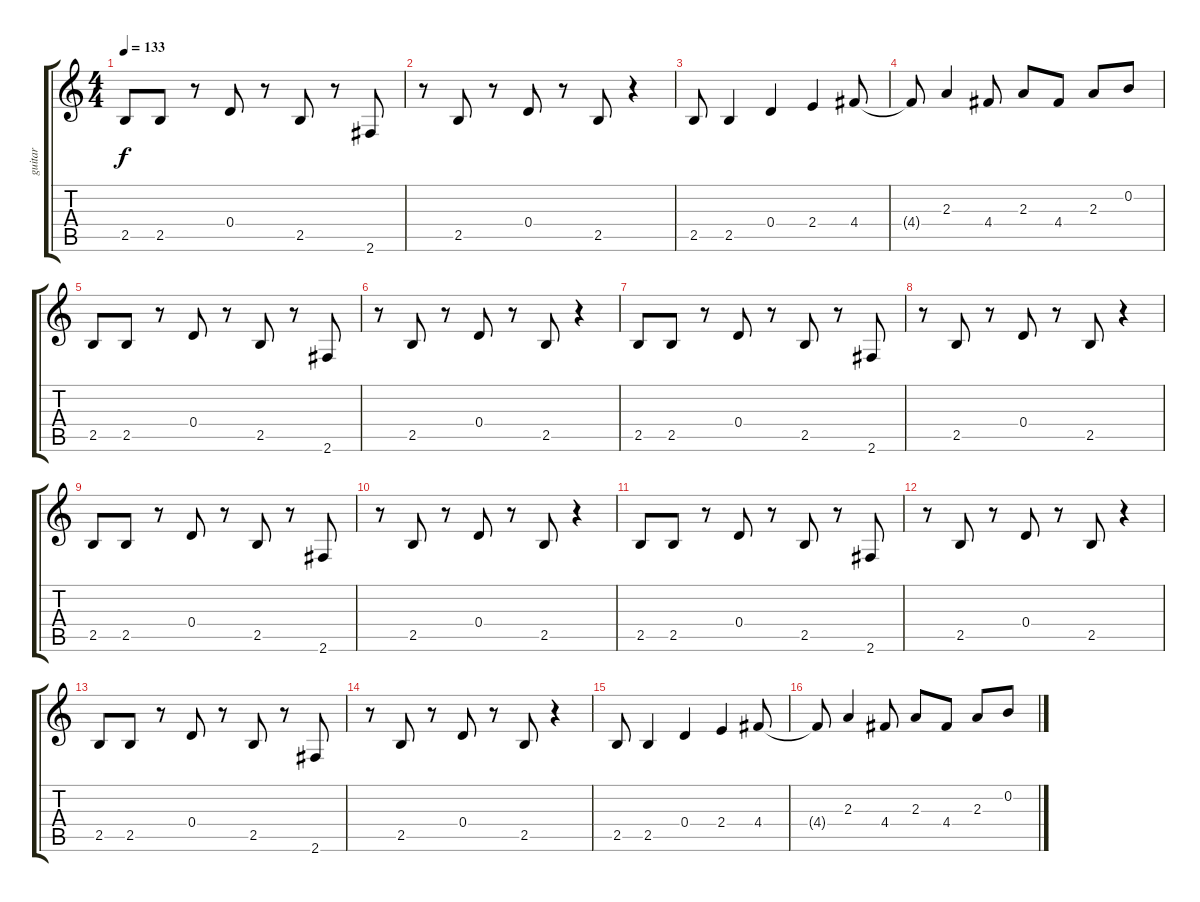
\track ("guitar" "guitar") {instrument overdrivenguitar}
\staff {score tabs}
\tuning (E4 B3 G3 D3 A2 E2) {hide}
\ts (4 4)
\tempo 133
\clef g2
\ks c
2.5.8{dy f} 2.5.8 r.8 0.4.8 r.8 2.5.8 r.8 2.6.8 |
r.8 2.5.8 r.8 0.4.8 r.8 2.5.8 r.4 |
2.5.8 2.5.4 0.4.4 2.4.4 4.4.8 |
4.4{t}.8 2.3.4 4.4.8 2.3.8 4.4.8 2.3.8 0.2.8 |
2.5.8 2.5.8 r.8 0.4.8 r.8 2.5.8 r.8 2.6.8 |
r.8 2.5.8 r.8 0.4.8 r.8 2.5.8 r.4 |
2.5.8 2.5.8 r.8 0.4.8 r.8 2.5.8 r.8 2.6.8 |
r.8 2.5.8 r.8 0.4.8 r.8 2.5.8 r.4 |
2.5.8 2.5.8 r.8 0.4.8 r.8 2.5.8 r.8 2.6.8 |
r.8 2.5.8 r.8 0.4.8 r.8 2.5.8 r.4 |
2.5.8 2.5.8 r.8 0.4.8 r.8 2.5.8 r.8 2.6.8 |
r.8 2.5.8 r.8 0.4.8 r.8 2.5.8 r.4 |
2.5.8 2.5.8 r.8 0.4.8 r.8 2.5.8 r.8 2.6.8 |
r.8 2.5.8 r.8 0.4.8 r.8 2.5.8 r.4 |
2.5.8 2.5.4 0.4.4 2.4.4 4.4.8 |
4.4{t}.8 2.3.4 4.4.8 2.3.8 4.4.8 2.3.8 0.2.8
